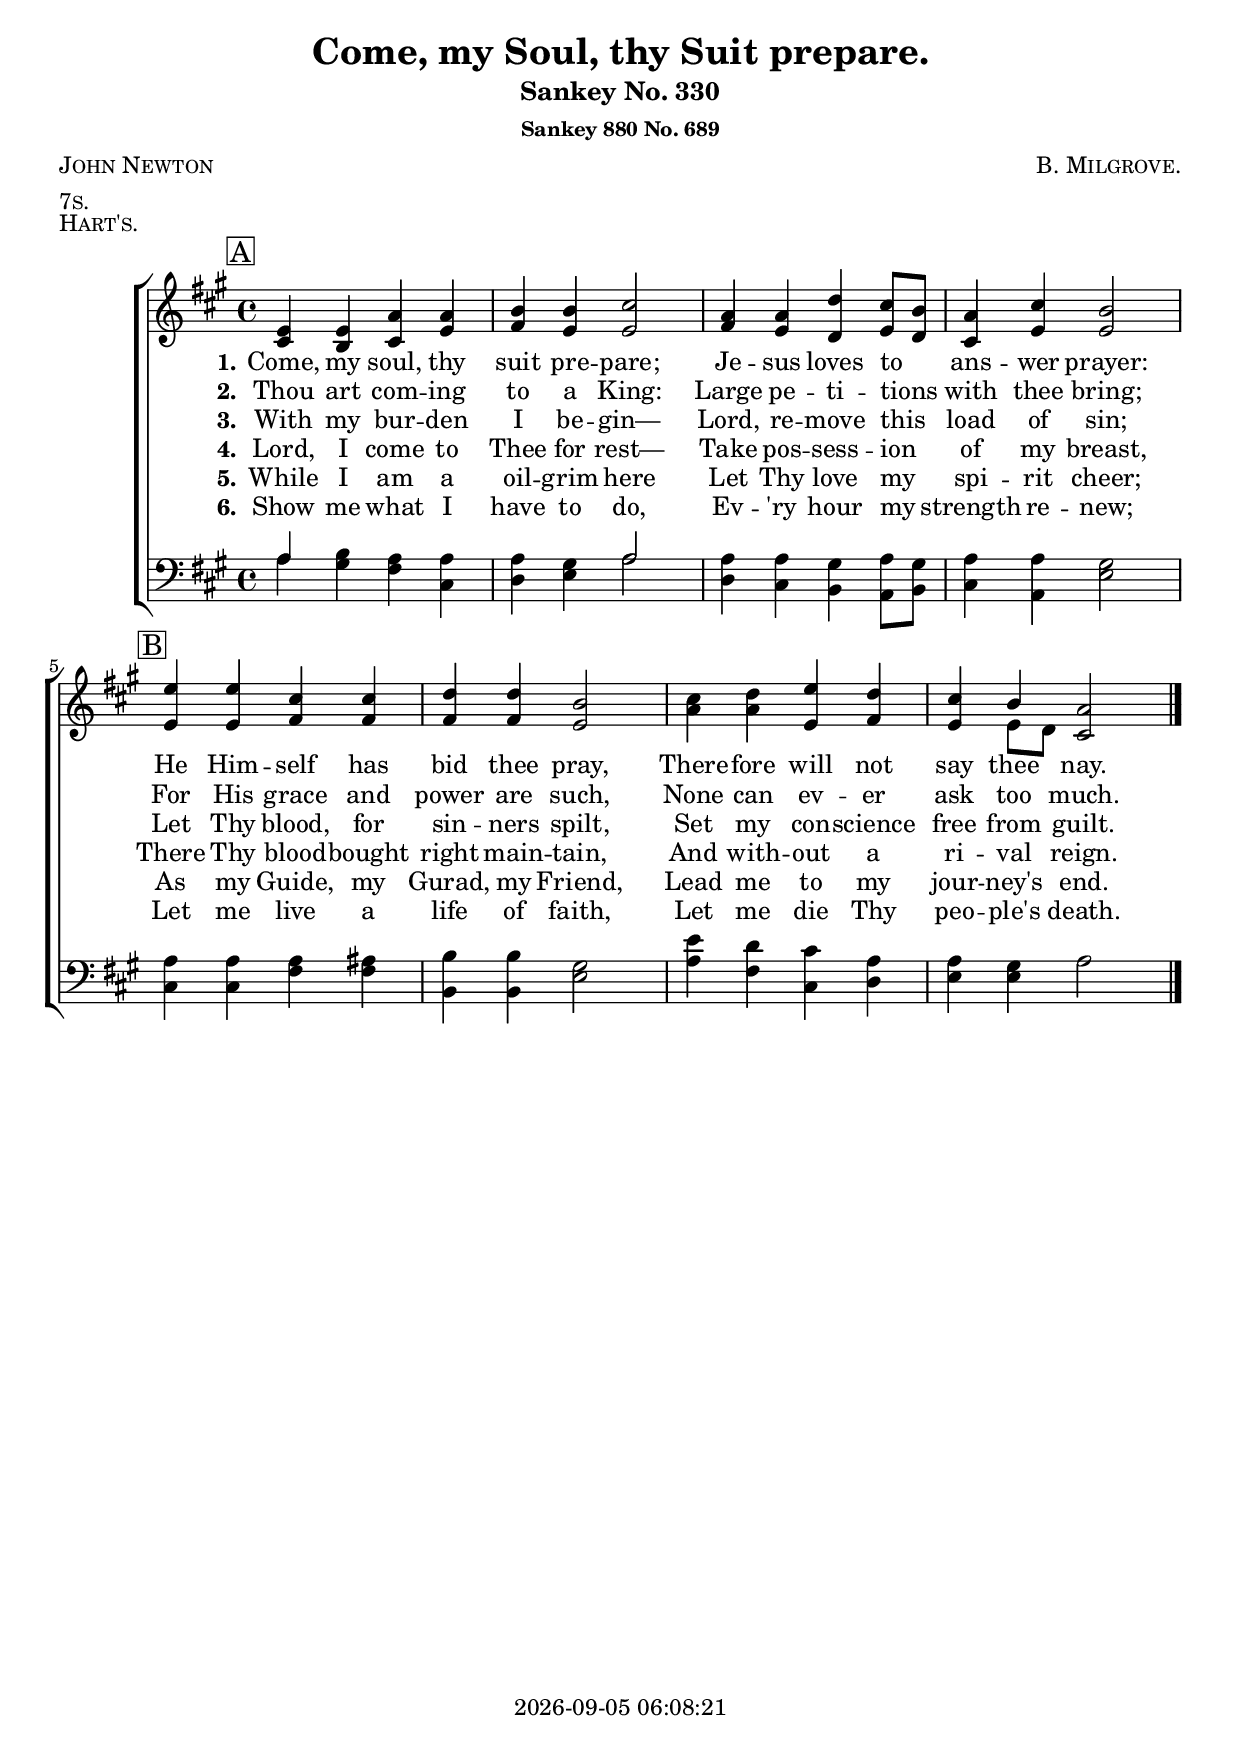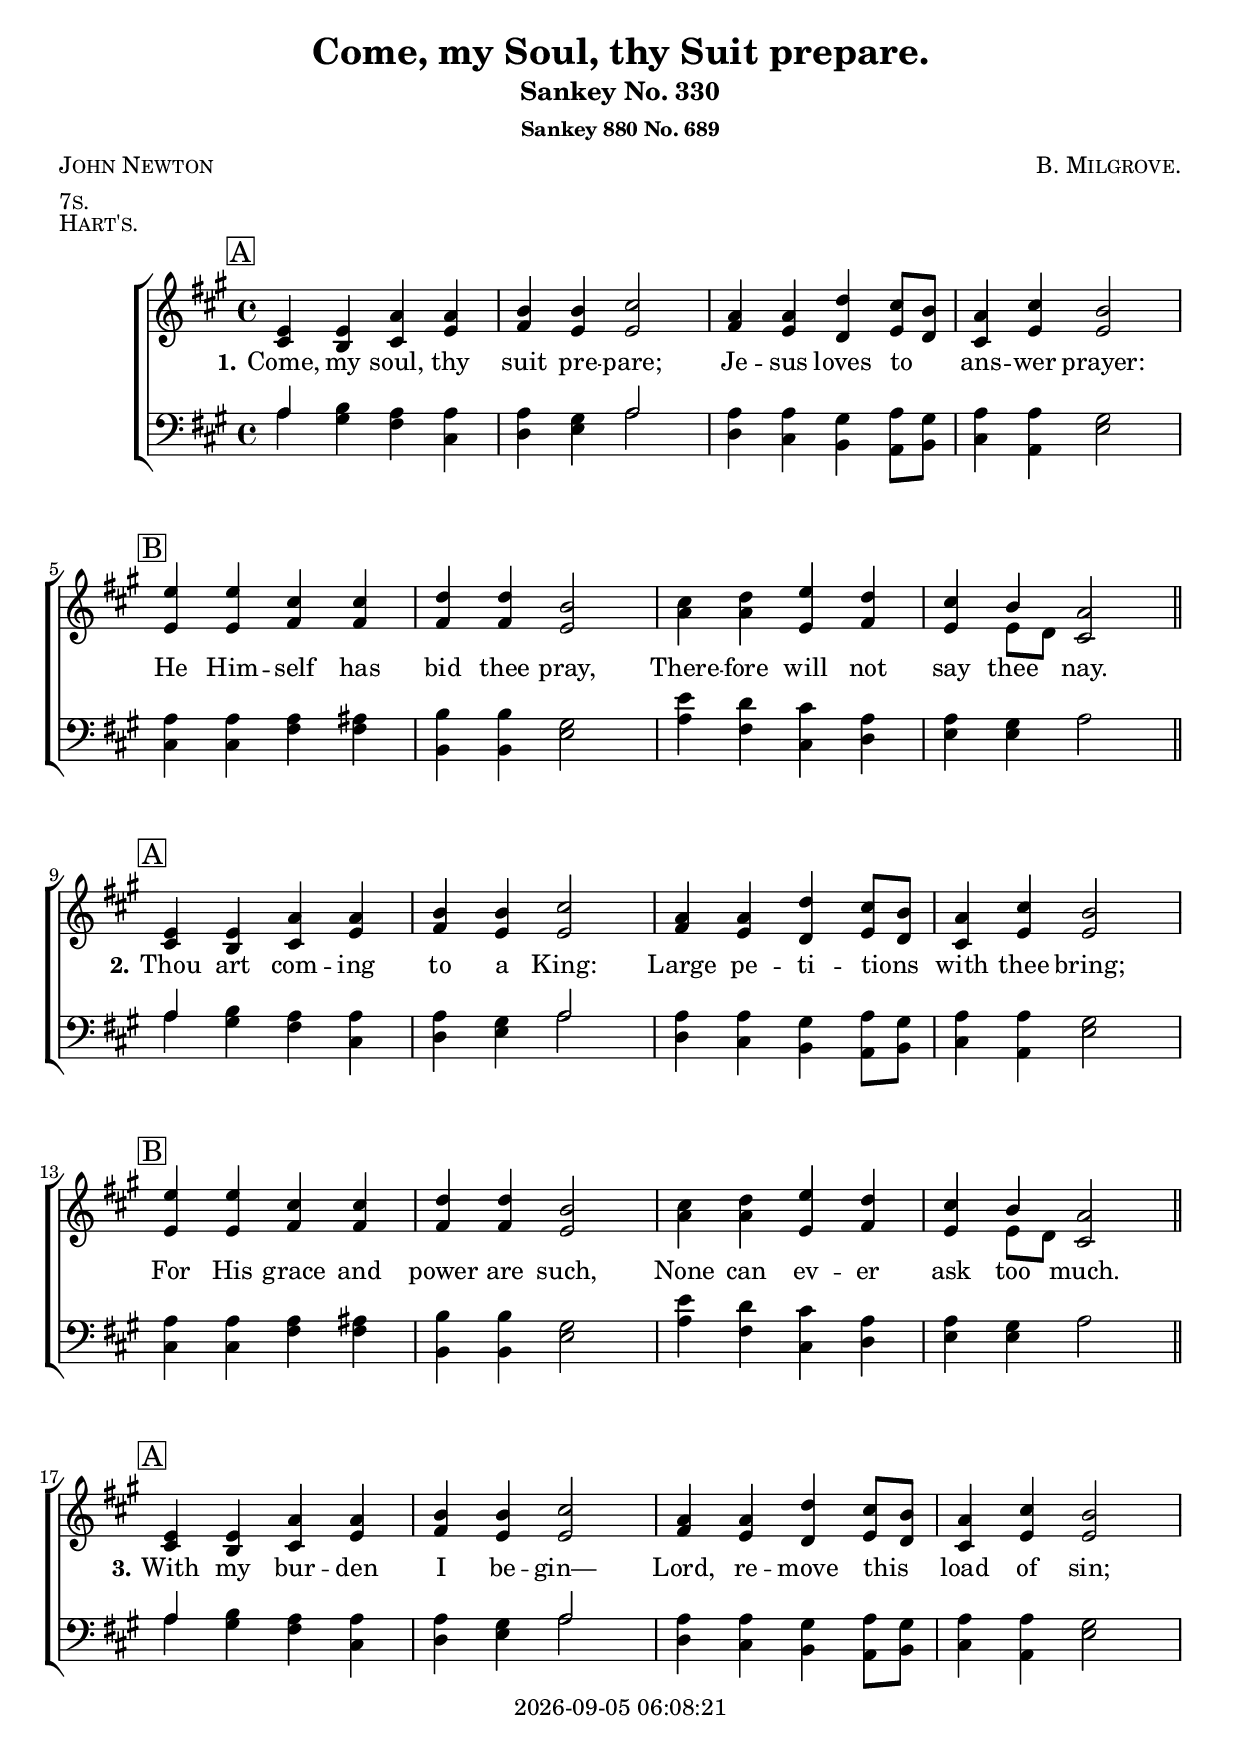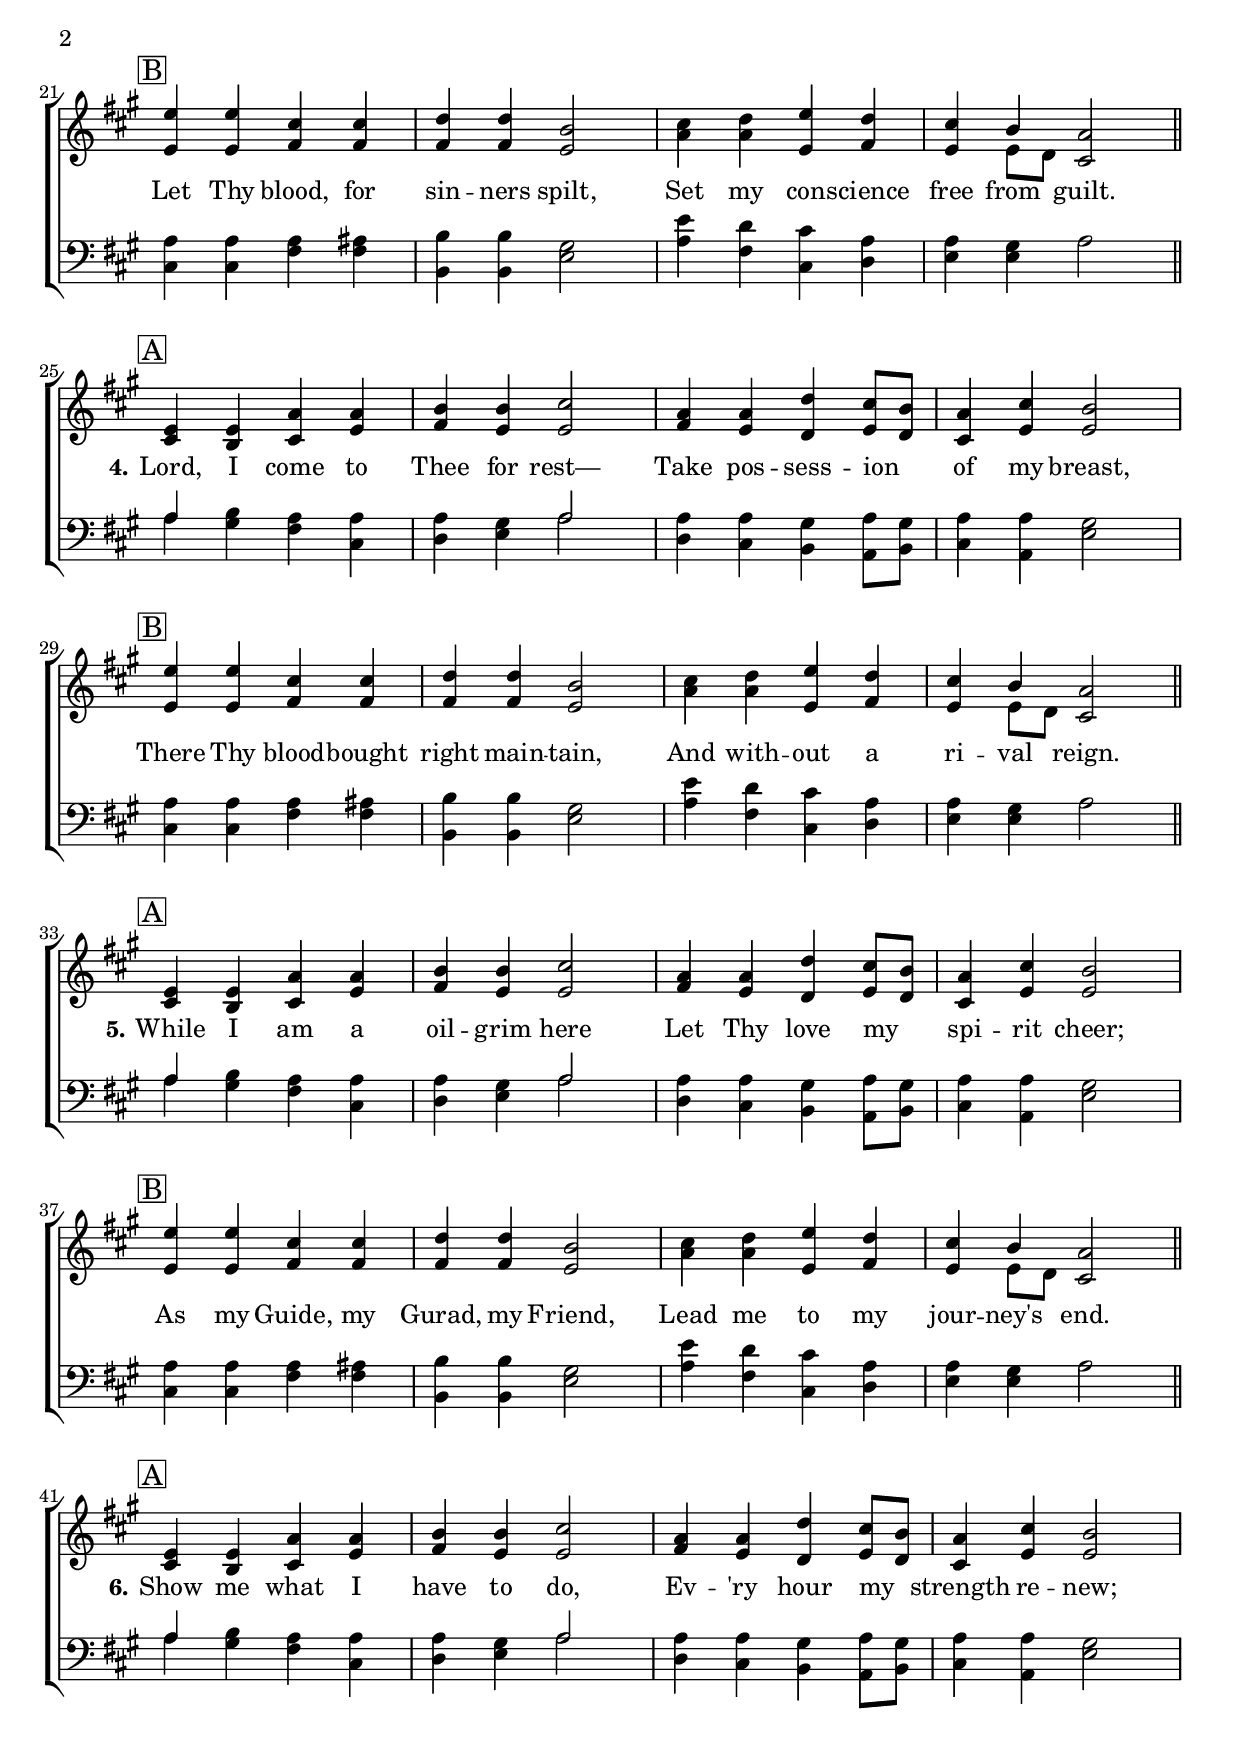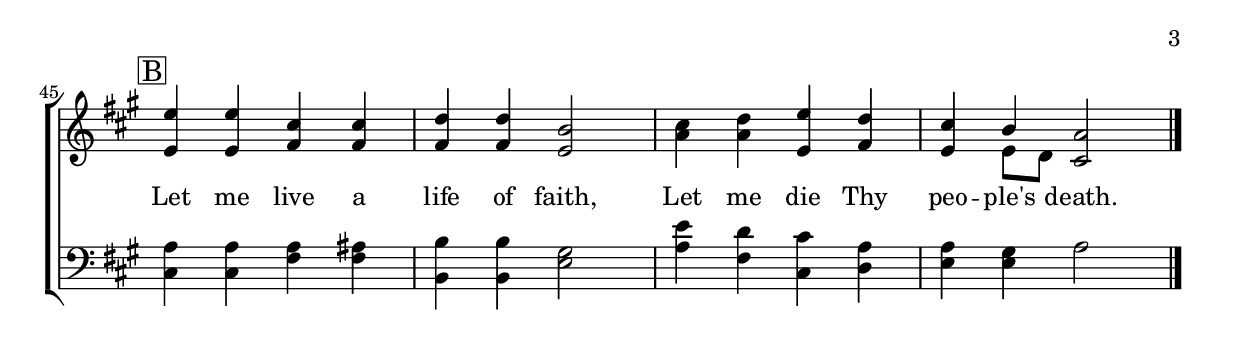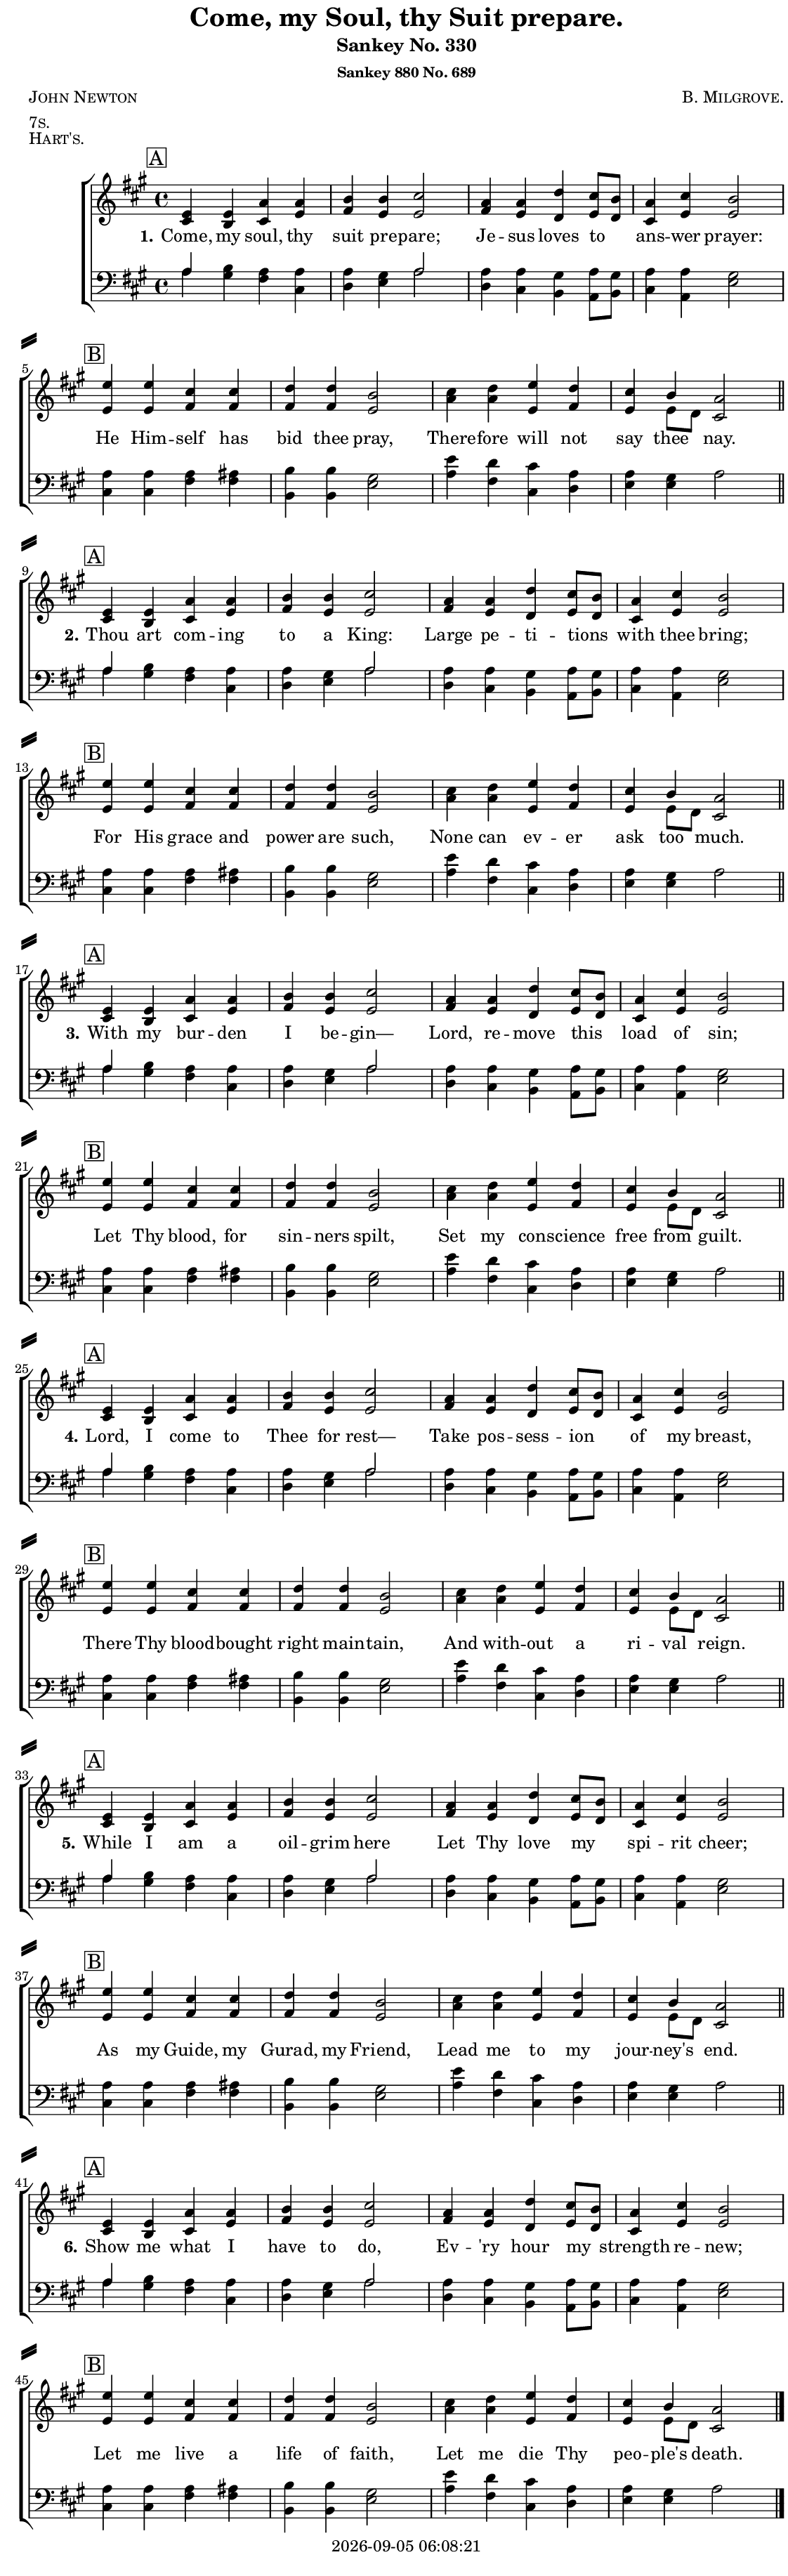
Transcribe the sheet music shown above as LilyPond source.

\version "2.22.1"

\include "articulate.ly"

today = #(strftime "%Y-%m-%d %H:%M:%S" (localtime (current-time)))

\header {
% centered at top
%  dedication  = "dedication"
  title       = "Come, my Soul, thy Suit prepare."
  subtitle    = "Sankey No. 330"
  subsubtitle = "Sankey 880 No. 689"
%  instrument  = "instrument"
  
% arrangement of following lines:
%
%  poet    composer
%  meter   arranger
%  piece       opus

  composer    = \markup\smallCaps "B. Milgrove."
%  arranger    = "arranger"
%  opus        = "opus"

  poet        = \markup\smallCaps "John Newton"
  meter       = \markup\smallCaps "7s."
  piece       = \markup\smallCaps "Hart's."

% centered at bottom
% tagline     = "tagline" % default lilypond version
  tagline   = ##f
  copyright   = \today
}

% #(set-global-staff-size 16)

global = {
  \key a \major
  \time 4/4
}

RehearsalTrack = {
% \set Score.currentBarNumber = #5
  \mark \markup { \box "A" } s1*4
  \mark \markup { \box "B" } s1*4
}

TempoTrack = {
  \set Score.tempoHideNote = ##t
  \tempo 4=120
}

nl = { \bar "||" \break }

soprano = \relative {
  \autoBeamOff
  e'4 4 a a
  b4 4 cis2
  a4 4 d cis8[b]
  a4 cis b2
  e4 4 cis cis % B
  d4 4 b2
  cis4 d e d
  cis4 b a2
}

alto = \relative {
  \autoBeamOff
  cis'4 b cis e
  fis4 e4 2
  fis4 e d e8[d]
  cis4 e4 2
  e4 4 fis4 4 % B
  fis4 4 e2
  a4 4 e fis
  e4 8[d] cis2
}

tenor = \relative {
  \autoBeamOff
  a4 b a a
  a4 gis a2
  a4 4 gis a8[gis]
  a4 4 gis2
  a4 4 4 ais % B
  b4 4 gis2
  e'4 d cis a
  a4 gis a2
}

bass = \relative {
  \autoBeamOff
  \once\partCombineApart a4 gis fis cis
  d4 e \once\partCombineApart a2
  d,4 cis b a8[b]
  cis4 a e'2
  cis4 4 fis4 4 % B
  b,4 4 e2
  a4 fis cis d
  e4 4 a2
}

nom  = {   \set ignoreMelismata = ##t }
yesm = { \unset ignoreMelismata       }

chorus = \lyricmode {
}

verses = 6

wordsOne = \lyricmode {
  \set stanza = "1."
  Come, my soul, thy suit pre -- pare;
  Je -- sus loves to ans -- wer prayer:
  He Him -- self has bid thee pray,
  There -- fore will not say thee nay.
}
  
wordsTwo = \lyricmode {
  \set stanza = "2."
  Thou art com -- ing to a King:
  Large pe -- ti -- tions with thee bring;
  For His grace and power are such,
  None can ev -- er ask too much.
}
  
wordsThree = \lyricmode {
  \set stanza = "3."
  With my bur -- den I be -- gin—
  Lord, re -- move this load of sin;
  Let Thy blood, for sin -- ners spilt,
  Set my con -- science free from guilt.
}
  
wordsFour = \lyricmode {
  \set stanza = "4."
  Lord, I come to Thee for rest—
  Take pos -- sess -- ion of my breast,
  There Thy blood -- bought right main -- tain,
  And with -- out a ri -- val reign.
}
  
wordsFive = \lyricmode {
  \set stanza = "5."
  While I am a oil -- grim here
  Let Thy love my spi -- rit cheer;
  As my Guide, my Gurad, my Friend,
  Lead me to my jour -- ney's end.
}
  
wordsSix = \lyricmode {
  \set stanza = "6."
  Show me what I have to do,
  Ev -- 'ry hour my strength re -- new;
  Let me live a life of faith,
  Let me die Thy peo -- ple's death.
}
  
wordsMidi = \lyricmode {
  \set stanza = "1."
  "Come, " "my " "soul, " "thy " "suit " pre "pare; "
  "\nJe" "sus " "loves " "to " ans "wer " "prayer: "
  "\nHe " Him "self " "has " "bid " "thee " "pray, "
  "\nThere" "fore " "will " "not " "say " "thee " "nay. "

  \set stanza = "2."
  "\nThou " "art " com "ing " "to " "a " "King: "
  "\nLarge " pe ti "tions " "with " "thee " "bring; "
  "\nFor " "His " "grace " "and " "power " "are " "such, "
  "\nNone " "can " ev "er " "ask " "too " "much. "

  \set stanza = "3."
  "\nWith " "my " bur "den " "I " be "gin— "
  "\nLord, " re "move " "this " "load " "of " "sin; "
  "\nLet " "Thy " "blood, " "for " sin "ners " "spilt, "
  "\nSet " "my " con "science " "free " "from " "guilt. "

  \set stanza = "4."
  "\nLord, " "I " "come " "to " "Thee " "for " "rest— "
  "\nTake " pos sess "ion " "of " "my " "breast, "
  "\nThere " "Thy " blood "bought " "right " main "tain, "
  "\nAnd " with "out " "a " ri "val " "reign. "

  \set stanza = "5."
  "\nWhile " "I " "am " "a " oil "grim " "here "
  "\nLet " "Thy " "love " "my " spi "rit " "cheer; "
  "\nAs " "my " "Guide, " "my " "Gurad, " "my " "Friend, "
  "\nLead " "me " "to " "my " jour "ney's " "end. "

  \set stanza = "6."
  "\nShow " "me " "what " "I " "have " "to " "do, "
  "\nEv" "'ry " "hour " "my " "strength " re "new; "
  "\nLet " "me " "live " "a " "life " "of " "faith, "
  "\nLet " "me " "die " "Thy " peo "ple's " "death. "
}

\book {
  \bookOutputSuffix "midi"
  \score {
%    \articulate
        \new ChoirStaff <<
                                % Soprano staff
          \new Staff = soprano
          <<
            \new Voice { \repeat unfold \verses \TempoTrack     }
            \new Voice { \global \repeat unfold \verses \soprano \bar "|." }
            \addlyrics \wordsMidi
          >>
                                % Alto staff
          \new Staff = alto
          <<
            \new Voice { \global \repeat unfold \verses { \alto \nl } \bar "|." }
          >>
                                % Tenor staff
          \new Staff = tenor
          <<
            \clef "treble_8"
            \new Voice { \global \repeat unfold \verses \tenor }
          >>
                                % Bass staff
          \new Staff = bass
          <<
            \clef "bass"
            \new Voice { \global \repeat unfold \verses \bass }
          >>
        >>
    \midi {}
  }
}

\book {
  \bookOutputSuffix "repeat"
  \score {
        \new ChoirStaff <<
                                  % Joint soprano/alto staff
          \new Staff \with { printPartCombineTexts = ##f }
          <<
            \new Voice \RehearsalTrack
            \new Voice \TempoTrack
            \new NullVoice = "aligner" \soprano
            \new Voice = "women" \partCombine { \global \soprano \bar "|." } { \global \alto }
            \new Lyrics \lyricsto "aligner" { \wordsOne \chorus }
            \new Lyrics \lyricsto "aligner"   \wordsTwo
            \new Lyrics \lyricsto "aligner"   \wordsThree
            \new Lyrics \lyricsto "aligner"   \wordsFour
            \new Lyrics \lyricsto "aligner"   \wordsFive
            \new Lyrics \lyricsto "aligner"   \wordsSix
          >>
                                  % Joint tenor/bass staff
          \new Staff \with { printPartCombineTexts = ##f }
          <<
            \clef "bass"
            \new Voice = "men" \partCombine { \global \tenor } { \global \bass }
          >>
        >>
    \layout {
      indent = 1.5\cm
      \context {
        \Staff \RemoveAllEmptyStaves
      }
    }
  }
}

\book {
  \bookOutputSuffix "single"
  \score {
        \new ChoirStaff <<
                                  % Joint soprano/alto staff
          \new Staff \with { printPartCombineTexts = ##f }
          <<
            \new Voice { \repeat unfold \verses \RehearsalTrack }
            \new Voice { \repeat unfold \verses \TempoTrack }
            \new NullVoice = "aligner" { \repeat unfold \verses \soprano }
            \new Voice = "women" \partCombine { \global \repeat unfold \verses \soprano \bar "|." }
                                               { \global \repeat unfold \verses { \alto \nl } \bar "|." }
            \new Lyrics \lyricsto "aligner" { \wordsOne   \chorus
                                              \wordsTwo   \chorus
                                              \wordsThree \chorus
                                              \wordsFour \chorus
                                              \wordsFive \chorus
                                              \wordsSix \chorus
                                            }
          >>
                                  % Joint tenor/bass staff
          \new Staff \with { printPartCombineTexts = ##f }
          <<
            \clef "bass"
            \new Voice = "men" \partCombine { \global \repeat unfold \verses \tenor }
                                            { \global \repeat unfold \verses \bass }
          >>
        >>
    \layout {
      indent = 1.5\cm
      \context {
        \Staff \RemoveAllEmptyStaves
      }
    }
  }
}

\book {
  \bookOutputSuffix "singlepage"
  \paper {
    top-margin = 0
    left-margin = 7
    right-margin = 1
    paper-width = 190\mm
    page-breaking = #ly:one-page-breaking
    system-system-spacing.basic-distance = #15
    system-separator-markup = \slashSeparator
  }
  \score {
        \new ChoirStaff <<
                                  % Joint soprano/alto staff
          \new Staff \with { printPartCombineTexts = ##f }
          <<
            \new Voice { \repeat unfold \verses \RehearsalTrack }
            \new Voice { \repeat unfold \verses \TempoTrack }
            \new NullVoice = "aligner" { \repeat unfold \verses \soprano }
            \new Voice = "women" \partCombine { \global \repeat unfold \verses \soprano \bar "|." }
                                               { \global \repeat unfold \verses { \alto \nl } \bar "|." }
            \new Lyrics \lyricsto "aligner" { \wordsOne   \chorus
                                              \wordsTwo   \chorus
                                              \wordsThree \chorus
                                              \wordsFour  \chorus
                                              \wordsFive  \chorus
                                              \wordsSix   \chorus
                                            }
          >>
                                  % Joint tenor/bass staff
          \new Staff \with { printPartCombineTexts = ##f }
          <<
            \clef "bass"
            \new Voice = "men" \partCombine { \global \repeat unfold \verses \tenor }
                                            { \global \repeat unfold \verses \bass }
          >>
        >>
    \layout {
      indent = 1.5\cm
      \context {
        \Staff \RemoveAllEmptyStaves
      }
    }
  }
}
